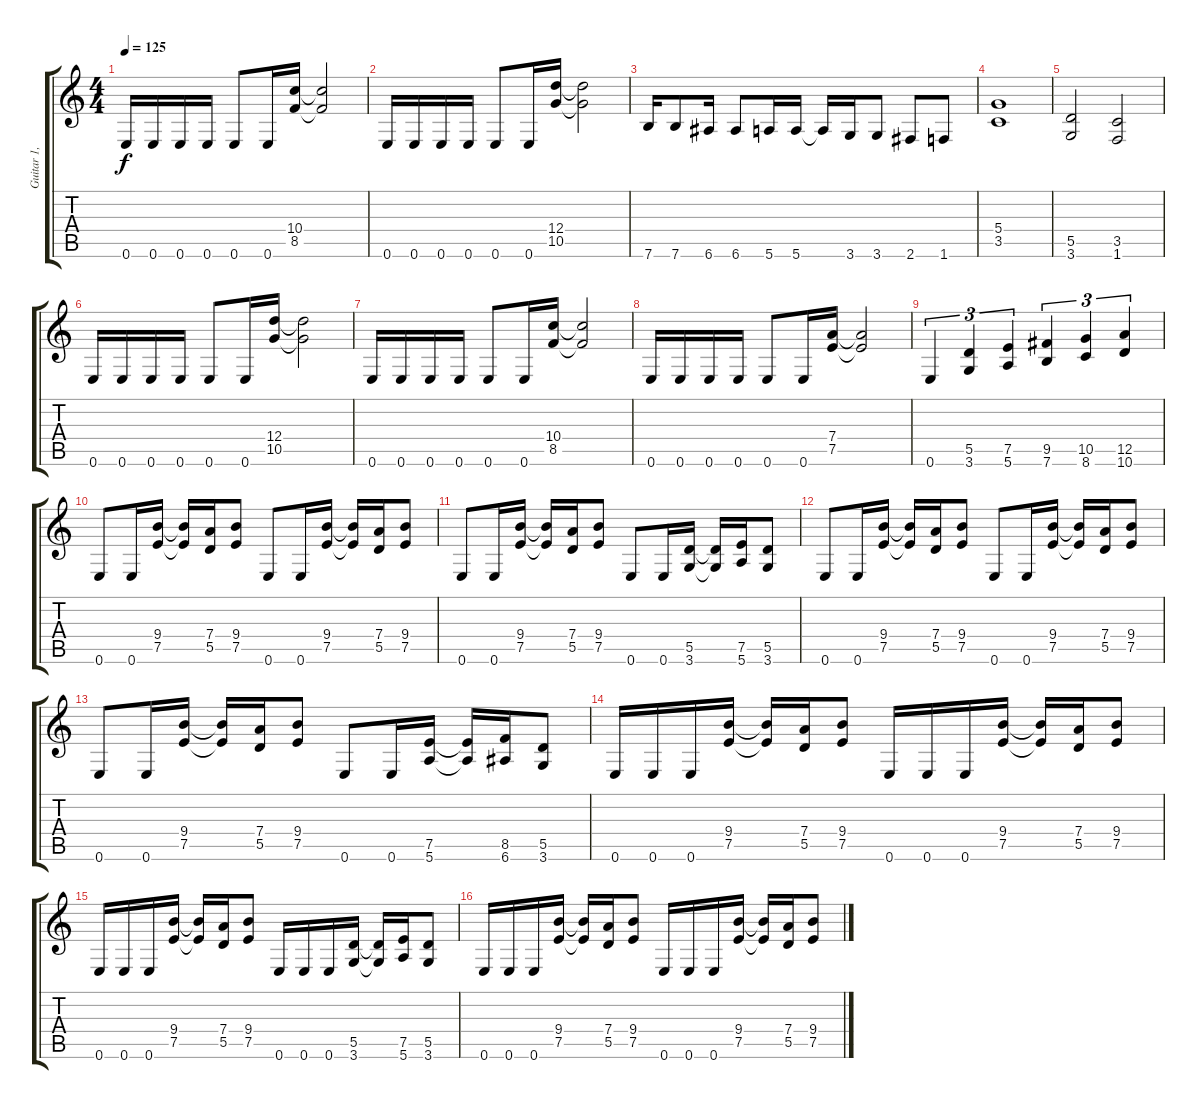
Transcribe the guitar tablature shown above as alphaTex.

\track ("Guitar 1, Dime" "Guitar 1, ") {instrument overdrivenguitar}
\staff {score tabs}
\tuning (E4 B3 G3 D3 A2 E2) {hide}
\ts (4 4)
\tempo 125
\clef g2
\ks c
0.6.16{dy f} 0.6.16 0.6.16 0.6.16 0.6.8 0.6.16 (10.4 8.5).16 (10.4{t} 8.5{t}).2 |
0.6.16 0.6.16 0.6.16 0.6.16 0.6.8 0.6.16 (12.4 10.5).16 (12.4{t} 10.5{t}).2 |
7.6.16 7.6.8 6.6.16 6.6.8 5.6.16 5.6.16 5.6{t}.16 3.6.16 3.6.8 2.6.8 1.6.8 |
(5.4 3.5).1 |
(5.5 3.6).2 (3.5 1.6).2 |
0.6.16 0.6.16 0.6.16 0.6.16 0.6.8 0.6.16 (12.4 10.5).16 (12.4{t} 10.5{t}).2 |
0.6.16 0.6.16 0.6.16 0.6.16 0.6.8 0.6.16 (10.4 8.5).16 (10.4{t} 8.5{t}).2 |
0.6.16 0.6.16 0.6.16 0.6.16 0.6.8 0.6.16 (7.4 7.5).16 (7.4{t} 7.5{t}).2 |
0.6.4{tu (3 2)} (5.5 3.6).4{tu (3 2)} (7.5 5.6).4{tu (3 2)} (9.5 7.6).4{tu (3 2)} (10.5 8.6).4{tu (3 2)} (12.5 10.6).4{tu (3 2)} |
0.6.8 0.6.16 (9.4 7.5).16 (9.4{t} 7.5{t}).16 (7.4 5.5).16 (9.4 7.5).8 0.6.8 0.6.16 (9.4 7.5).16 (9.4{t} 7.5{t}).16 (7.4 5.5).16 (9.4 7.5).8 |
0.6.8 0.6.16 (9.4 7.5).16 (9.4{t} 7.5{t}).16 (7.4 5.5).16 (9.4 7.5).8 0.6.8 0.6.16 (5.5 3.6).16 (5.5{t} 3.6{t}).16 (7.5 5.6).16 (5.5 3.6).8 |
0.6.8 0.6.16 (9.4 7.5).16 (9.4{t} 7.5{t}).16 (7.4 5.5).16 (9.4 7.5).8 0.6.8 0.6.16 (9.4 7.5).16 (9.4{t} 7.5{t}).16 (7.4 5.5).16 (9.4 7.5).8 |
0.6.8 0.6.16 (9.4 7.5).16 (9.4{t} 7.5{t}).16 (7.4 5.5).16 (9.4 7.5).8 0.6.8 0.6.16 (7.5 5.6).16 (7.5{t} 5.6{t}).16 (8.5 6.6).16 (5.5 3.6).8 |
0.6.16 0.6.16 0.6.16 (9.4 7.5).16 (9.4{t} 7.5{t}).16 (7.4 5.5).16 (9.4 7.5).8 0.6.16 0.6.16 0.6.16 (9.4 7.5).16 (9.4{t} 7.5{t}).16 (7.4 5.5).16 (9.4 7.5).8 |
0.6.16 0.6.16 0.6.16 (9.4 7.5).16 (9.4{t} 7.5{t}).16 (7.4 5.5).16 (9.4 7.5).8 0.6.16 0.6.16 0.6.16 (5.5 3.6).16 (5.5{t} 3.6{t}).16 (7.5 5.6).16 (5.5 3.6).8 |
0.6.16 0.6.16 0.6.16 (9.4 7.5).16 (9.4{t} 7.5{t}).16 (7.4 5.5).16 (9.4 7.5).8 0.6.16 0.6.16 0.6.16 (9.4 7.5).16 (9.4{t} 7.5{t}).16 (7.4 5.5).16 (9.4 7.5).8
